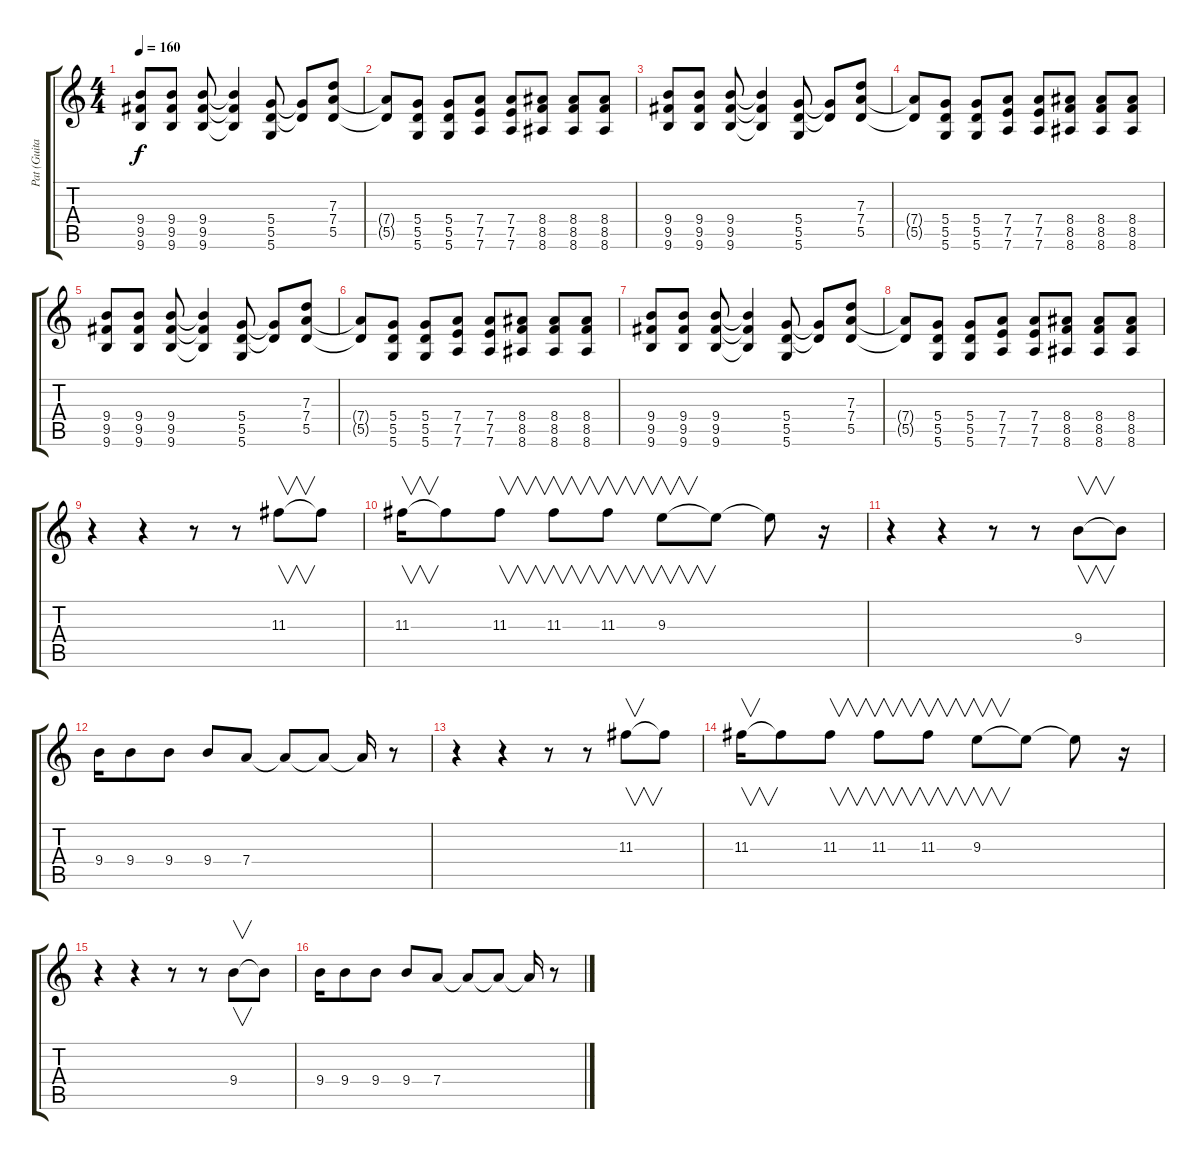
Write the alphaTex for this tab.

\track ("Pat (Guitar)" "Pat (Guita") {instrument distortionguitar}
\staff {score tabs}
\tuning (E4 B3 G3 D3 A2 D2) {hide}
\ts (4 4)
\tempo 160
\clef g2
\ks c
(9.4 9.5 9.6).8{dy f instrument distortionguitar} (9.4 9.5 9.6).8 (9.4 9.5 9.6).8 (9.4{t} 9.5{t} 9.6{t}).4 (5.4 5.5 5.6).8 (5.4{t} 5.5{t}).8 (7.3 7.4 5.5).8 |
(7.4{t} 5.5{t}).8 (5.4 5.5 5.6).8 (5.4 5.5 5.6).8 (7.4 7.5 7.6).8 (7.4 7.5 7.6).8 (8.4 8.5 8.6).8 (8.4 8.5 8.6).8 (8.4 8.5 8.6).8 |
(9.4 9.5 9.6).8 (9.4 9.5 9.6).8 (9.4 9.5 9.6).8 (9.4{t} 9.5{t} 9.6{t}).4 (5.4 5.5 5.6).8 (5.4{t} 5.5{t}).8 (7.3 7.4 5.5).8 |
(7.4{t} 5.5{t}).8 (5.4 5.5 5.6).8 (5.4 5.5 5.6).8 (7.4 7.5 7.6).8 (7.4 7.5 7.6).8 (8.4 8.5 8.6).8 (8.4 8.5 8.6).8 (8.4 8.5 8.6).8 |
(9.4 9.5 9.6).8 (9.4 9.5 9.6).8 (9.4 9.5 9.6).8 (9.4{t} 9.5{t} 9.6{t}).4 (5.4 5.5 5.6).8 (5.4{t} 5.5{t}).8 (7.3 7.4 5.5).8 |
(7.4{t} 5.5{t}).8 (5.4 5.5 5.6).8 (5.4 5.5 5.6).8 (7.4 7.5 7.6).8 (7.4 7.5 7.6).8 (8.4 8.5 8.6).8 (8.4 8.5 8.6).8 (8.4 8.5 8.6).8 |
(9.4 9.5 9.6).8 (9.4 9.5 9.6).8 (9.4 9.5 9.6).8 (9.4{t} 9.5{t} 9.6{t}).4 (5.4 5.5 5.6).8 (5.4{t} 5.5{t}).8 (7.3 7.4 5.5).8 |
(7.4{t} 5.5{t}).8 (5.4 5.5 5.6).8 (5.4 5.5 5.6).8 (7.4 7.5 7.6).8 (7.4 7.5 7.6).8 (8.4 8.5 8.6).8 (8.4 8.5 8.6).8 (8.4 8.5 8.6).8 |
r.4 r.4 r.8 r.8 11.3.8{v} 11.3{t}.8 |
11.3.16{v} 11.3{t}.8 11.3.8{v} 11.3.8{v} 11.3.8{v} 9.3.8{v} 9.3{t}.8 9.3{t}.8 r.16 |
r.4 r.4 r.8 r.8 9.4.8{v} 9.4{t}.8 |
9.4.16 9.4.8 9.4.8 9.4.8 7.4.8 7.4{t}.8 7.4{t}.8 7.4{t}.16 r.8 |
r.4 r.4 r.8 r.8 11.3.8{v} 11.3{t}.8 |
11.3.16{v} 11.3{t}.8 11.3.8{v} 11.3.8{v} 11.3.8{v} 9.3.8{v} 9.3{t}.8 9.3{t}.8 r.16 |
r.4 r.4 r.8 r.8 9.4.8{v} 9.4{t}.8 |
9.4.16 9.4.8 9.4.8 9.4.8 7.4.8 7.4{t}.8 7.4{t}.8 7.4{t}.16 r.8
